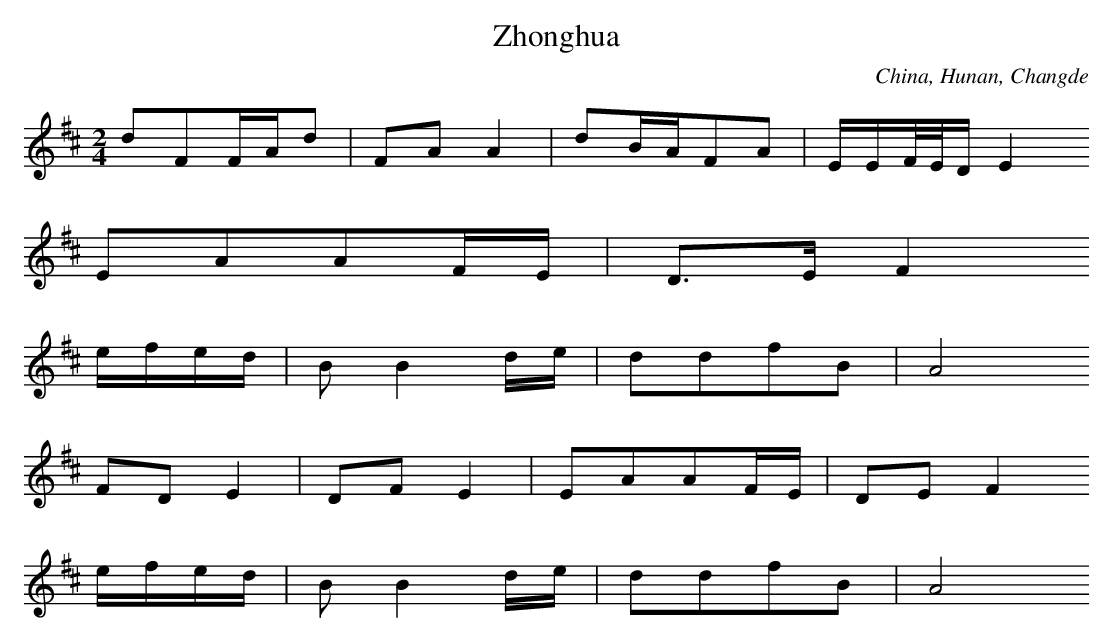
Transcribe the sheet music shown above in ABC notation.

X:1
T: Zhonghua
O: China, Hunan, Changde
M: 2/4
L: 1/32
K: D
d4F4F2A2d4 | F4A4A8 | d4B2A2F4A4 | E2E2FED2E8
E4A4A4F2E2 | D6E2F8
e2f2e2d2 | B4B8d2e2 | d4d4f4B4 | A16
F4D4E8 | D4F4E8 | E4A4A4F2E2 | D4E4F8
e2f2e2d2 | B4B8d2e2 | d4d4f4B4 | A16
